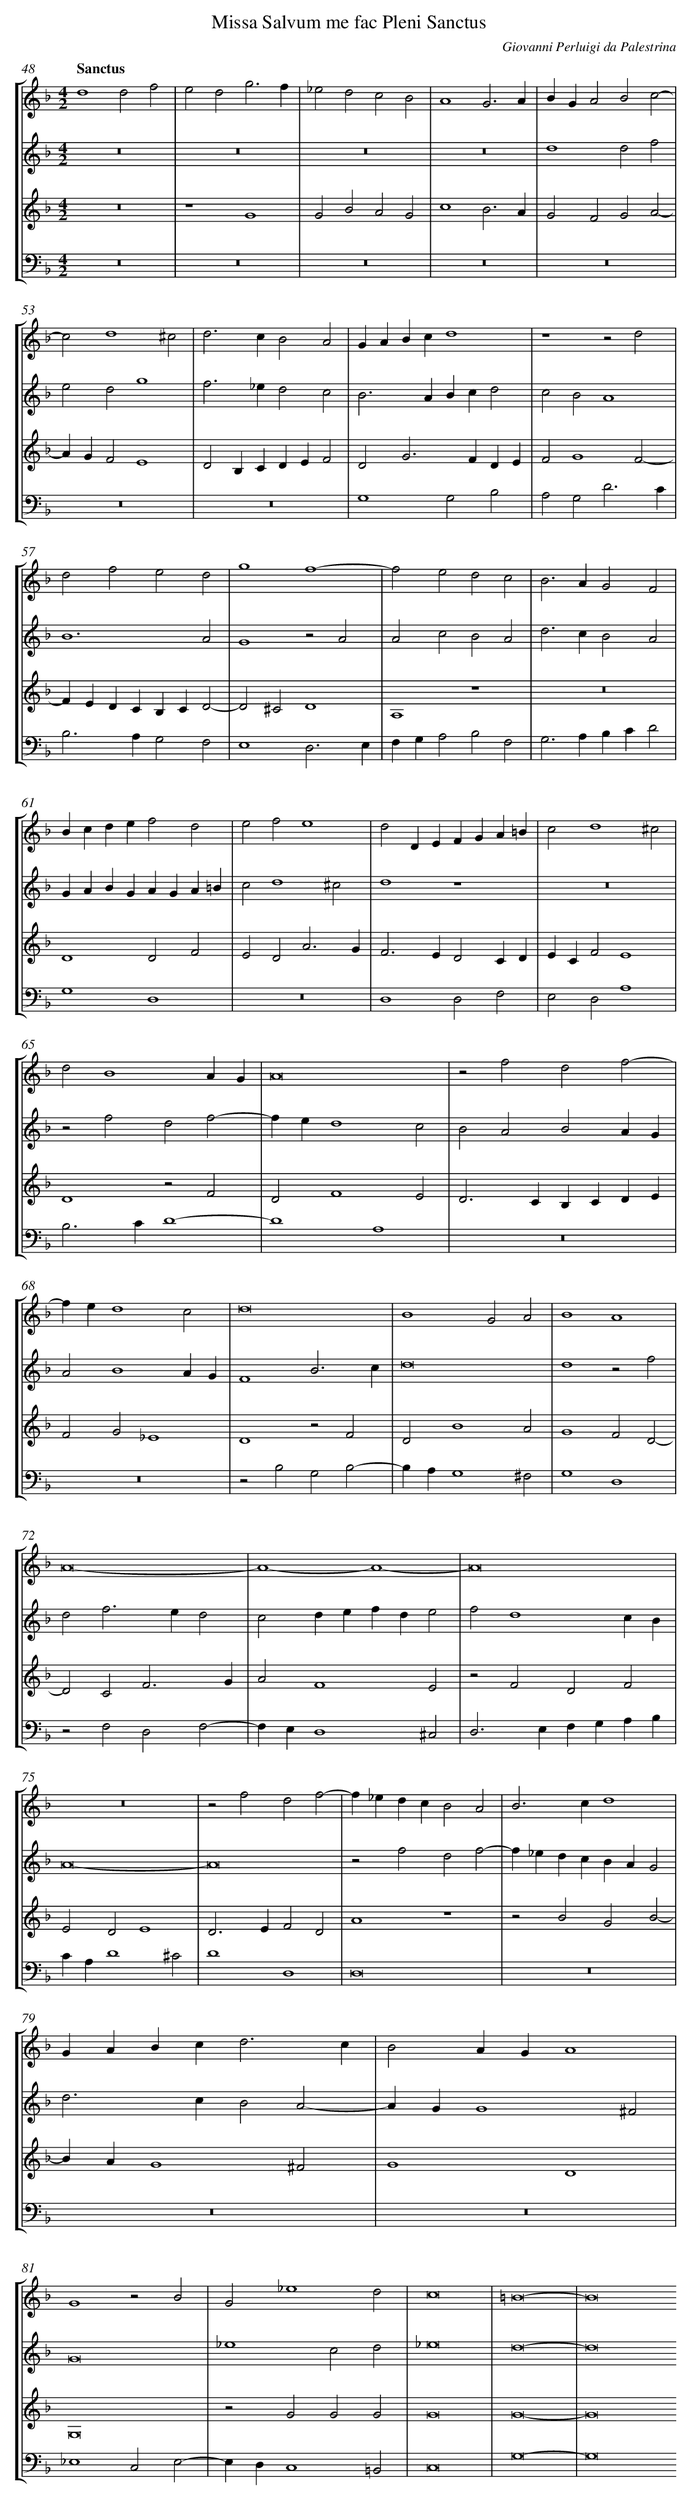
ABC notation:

X:1
T: Missa Salvum me fac Pleni Sanctus
C: Giovanni Perluigi da Palestrina
L: 1/4
M: 4/2
Q: "Sanctus"
%%staves [1 2 3 4]
V: 1 clef=treble
V: 2 clef=treble
V: 3 clef=treble
V: 4 clef=bass
K: F
[V:1] d4d2f2 |
[V:2] z8 |
[V:3] z8 |
[V:4] z8 |
[V:1] e2d2g3f |
[V:2] z8 |
[V:3] z4G4 |
[V:4] z8 |
[V:1] _e2d2c2B2 |
[V:2] z8 |
[V:3] G2B2A2G2 |
[V:4] z8 |
[V:1] A4G3A |
[V:2] z8 |
[V:3] c4B3A |
[V:4] z8 |
[V:1] BGA2B2c2- |
[V:2] d4d2f2 |
[V:3] G2F2G2A2- |
[V:4] z8 |
[V:1] c2d4^c2 |
[V:2] e2d2g4 |
[V:3] AGF2E4 |
[V:4] z8 |
[V:1] d2>c2B2A2 |
[V:2] f2>_e2d2c2 |
[V:3] D2B,CDEF2 |
[V:4] z8 |
[V:1] GABcd4 |
[V:2] B2>A2Bcd2 |
[V:3] D2G2>F2DE |
[V:4] G,4G,2B,2 |
[V:1] z4z2d2 |
[V:2] c2B2A4 |
[V:3] F2G4F2- |
[V:4] A,2G,2D3C |
[V:1] d2f2e2d2 |
[V:2] B6A2 |
[V:3] FEDCB,CD2- |
[V:4] B,2>A,2G,2F,2 |
[V:1] g4f4- |
[V:2] G4z2A2 |
[V:3] D2^C2D4 |
[V:4] E,4D,3E, |
[V:1] f2e2d2c2 |
[V:2] A2c2B2A2 |
[V:3] A,4z4 |
[V:4] F,G,A,2B,2F,2 |
[V:1] B2>A2G2F2 |
[V:2] d2>c2B2A2 |
[V:3] z8 |
[V:4] G,2>A,2B,CD2 |
[V:1] Bcdef2d2 |
[V:2] GABGAGA=B |
[V:3] D4D2F2 |
[V:4] G,4D,4 |
[V:1] e2f2e4 |
[V:2] c2d4^c2 |
[V:3] E2D2A3G |
[V:4] z8 |
[V:1] d2DEFGA=B |
[V:2] d4z4 |
[V:3] F2>E2D2CD |
[V:4] D,4D,2F,2 |
[V:1] c2d4^c2 |
[V:2] z8 |
[V:3] ECF2E4 |
[V:4] E,2D,2A,4 |
[V:1] d2B4AG |
[V:2] z2f2d2f2- |
[V:3] D4z2F2 |
[V:4] B,2>C2D4- |
[V:1] A8 |
[V:2] fed4c2 |
[V:3] D2F4E2 |
[V:4] D4A,4 |
[V:1] z2f2d2f2- |
[V:2] B2A2B2AG |
[V:3] D2>C2B,CDE |
[V:4] z8 |
[V:1] fed4c2 |
[V:2] A2B4AG |
[V:3] F2G2_E4 |
[V:4] z8 |
[V:1] d8 |
[V:2] F4B3c |
[V:3] D4z2F2 |
[V:4] z2B,2G,2B,2- |
[V:1] B4G2A2 |
[V:2] d8 |
[V:3] D2B4A2 |
[V:4] B,A,G,4^F,2 |
[V:1] B4A4 |
[V:2] d4z2f2 |
[V:3] G4F2D2- |
[V:4] G,4D,4 |
[V:1] A8- |
[V:2] d2f2>e2d2 |
[V:3] D2C2F3G |
[V:4] z2F,2D,2F,2- |
[V:1] A4-A4- |
[V:2] c2defde2 |
[V:3] A2F4E2 |
[V:4] F,E,D,4^C,2 |
[V:1] A8 |
[V:2] f2d4cB |
[V:3] z2F2D2F2 |
[V:4] D,2>E,2F,G,A,B, |
[V:1] z8 |
[V:2] A8- |
[V:3] E2D2E4 |
[V:4] CA,D4^C2 |
[V:1] z2f2d2f2- |
[V:2] A8 |
[V:3] D2>E2F2D2 |
[V:4] D4D,4 |
[V:1] f_edcB2A2 |
[V:2] z2f2d2f2- |
[V:3] A4z4 |
[V:4] D,8 |
[V:1] B2>c2d4 |
[V:2] f_edcBAG2 |
[V:3] z2B2G2B2- |
[V:4] z8 |
[V:1] GABc2<d2c |
[V:2] d2>c2B2A2- |
[V:3] BAG4^F2 |
[V:4] z8 |
[V:1] B2AGA4 |
[V:2] AGG4^F2 |
[V:3] G4D4 |
[V:4] z8 |
[V:1] G4z2B2 |
[V:2] G8 |
[V:3] G,8 |
[V:4] _E,4C,2E,2- |
[V:1] G2_e4d2 |
[V:2] _e4c2d2 |
[V:3] z2G2G2G2 |
[V:4] E,D,C,4=B,,2 |
[V:1] c8 |
[V:2] _e8 |
[V:3] G8 |
[V:4] C,8 |
[V:1] =B8- |
[V:2] d8- |
[V:3] G8- |
[V:4] G,8- |
[V:1] B8
[V:2] d8
[V:3] G8
[V:4] G,8
